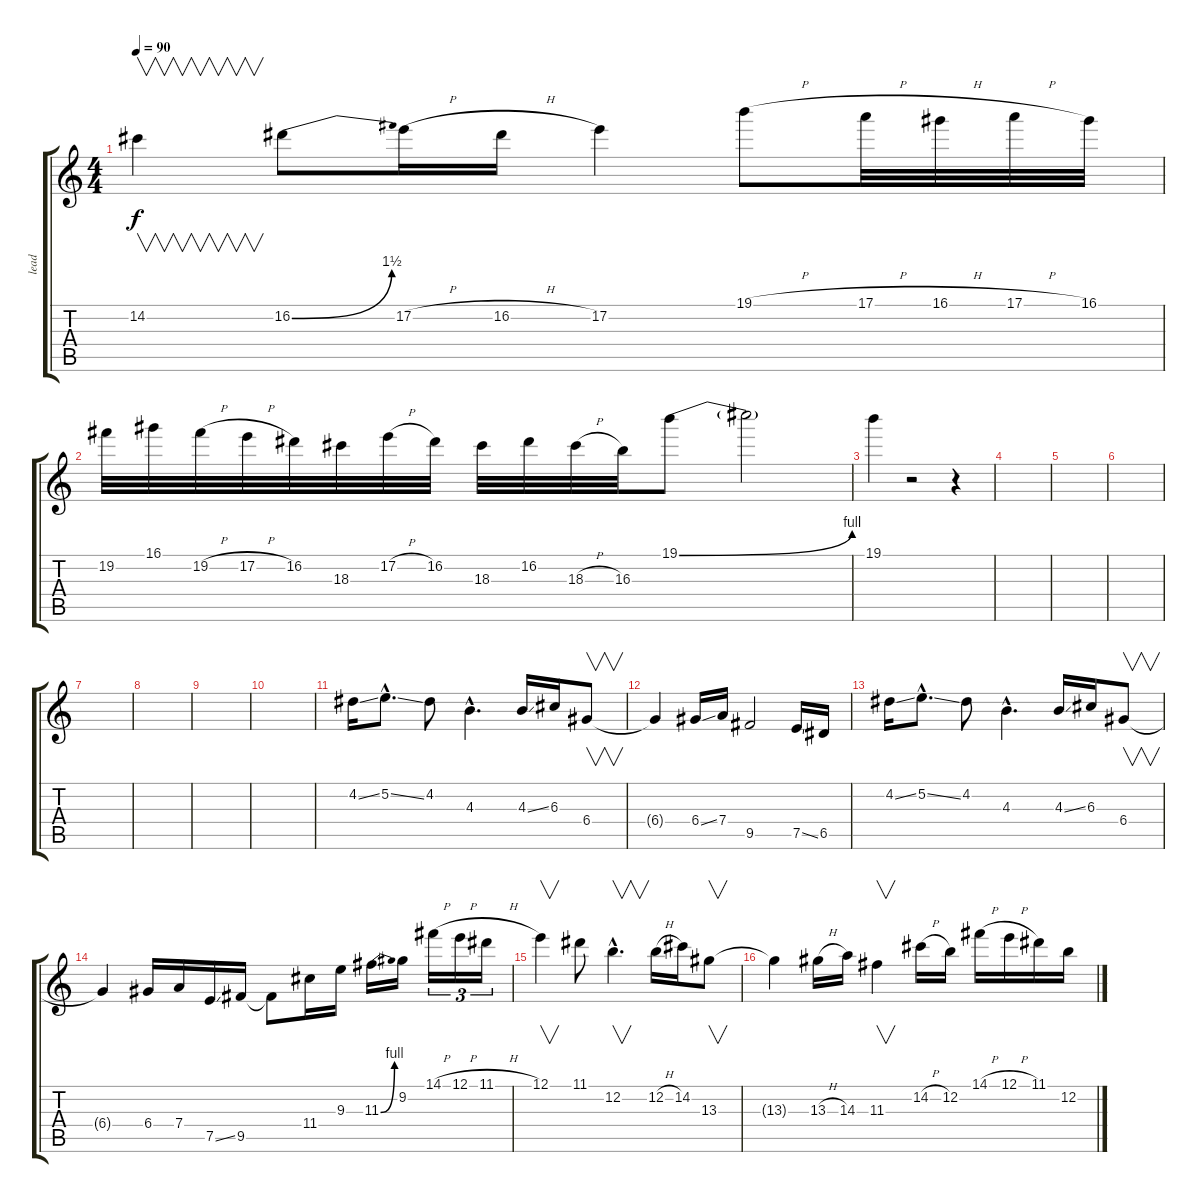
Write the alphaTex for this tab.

\track ("lead" "lead") {instrument overdrivenguitar}
\staff {score tabs}
\tuning (E4 B3 G3 D3 A2 E2) {hide}
\ts (4 4)
\tempo 90
\clef g2
\ks c
14.2.4{v dy f} 16.2{be (bend 0 0 60 6)}.8 17.2{h}.16 16.2{h}.16 17.2.4 19.1{h}.8 17.1{h}.32 16.1{h}.32 17.1{h}.32 16.1.32 |
19.2.32 16.1.32 19.2{h}.32 17.2{h}.32 16.2.32 18.3.32 17.2{h}.32 16.2.32 18.3.32 16.2.32 18.3{h}.32 16.3.32 19.1{be (bend 0 0 60 4)}.8 19.1{t}.2 |
19.1.4 r.2 r.4 |
|
|
|
|
|
|
|
4.2{ss}.16 5.2{ss hac}.8{d} 4.2.8 4.3{hac}.4{d} 4.3{ss}.16 6.3.16 6.4.8{v} |
6.4{t}.4 6.4{ss}.16 7.4.16 9.5.2 7.5{ss}.16 6.5.16 |
4.2{ss}.16 5.2{ss hac}.8{d} 4.2.8 4.3{hac}.4{d} 4.3{ss}.16 6.3.16 6.4.8{v} |
6.4{t}.4 6.4.16 7.4.16 7.5{ss}.16 9.5.16 9.5{t}.8 11.4.16 9.3.16 11.3{be (bend 0 0 60 4)}.16 9.2.16 14.1{h}.16{tu (3 2)} 12.1{h}.16{tu (3 2)} 11.1{h}.16{tu (3 2)} |
12.1.4{v} 11.1.8 12.2{hac}.4{v d} 12.2{h}.16 14.2.16 13.3.8{v} |
13.3{t}.4 13.3{h}.16 14.3.16 11.3.4{v} 14.2{h}.16 12.2.16 14.1{h}.16 12.1{h}.16 11.1.16 12.2.16
